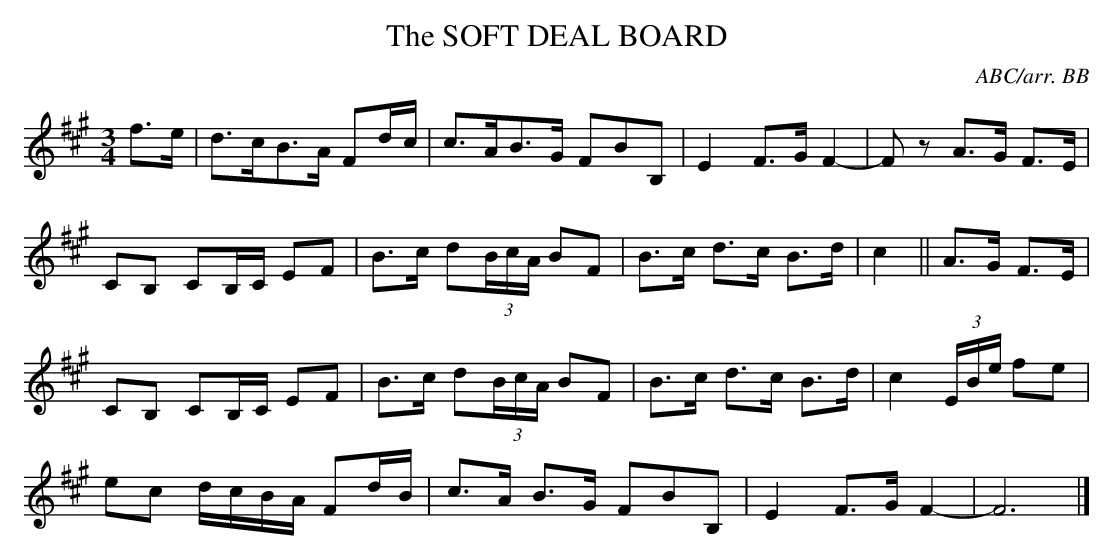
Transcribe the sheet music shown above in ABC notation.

X:1
T:SOFT DEAL BOARD, The
Y:"maestoso appassionata" % !!
C:ABC/arr. BB
classical expressions).
L:1/8
M:3/4
K:F#m
f>e|d>cB>A Fd/c/|c>AB>G FBB,|E2 F>G F2-|Fz A>G F>E|
CB, CB,/C/ EF|B>c d(3B/c/A/ BF|B>c d>c B>d|c2||A>G F>E|
CB, CB,/C/ EF|B>c d(3B/c/A/ BF|B>c d>c B>d|c2 (3E/B/e/ fe|
ec d/c/B/A/ Fd/B/|c>A B>G FBB,|E2 F>G F2-|F6|]
